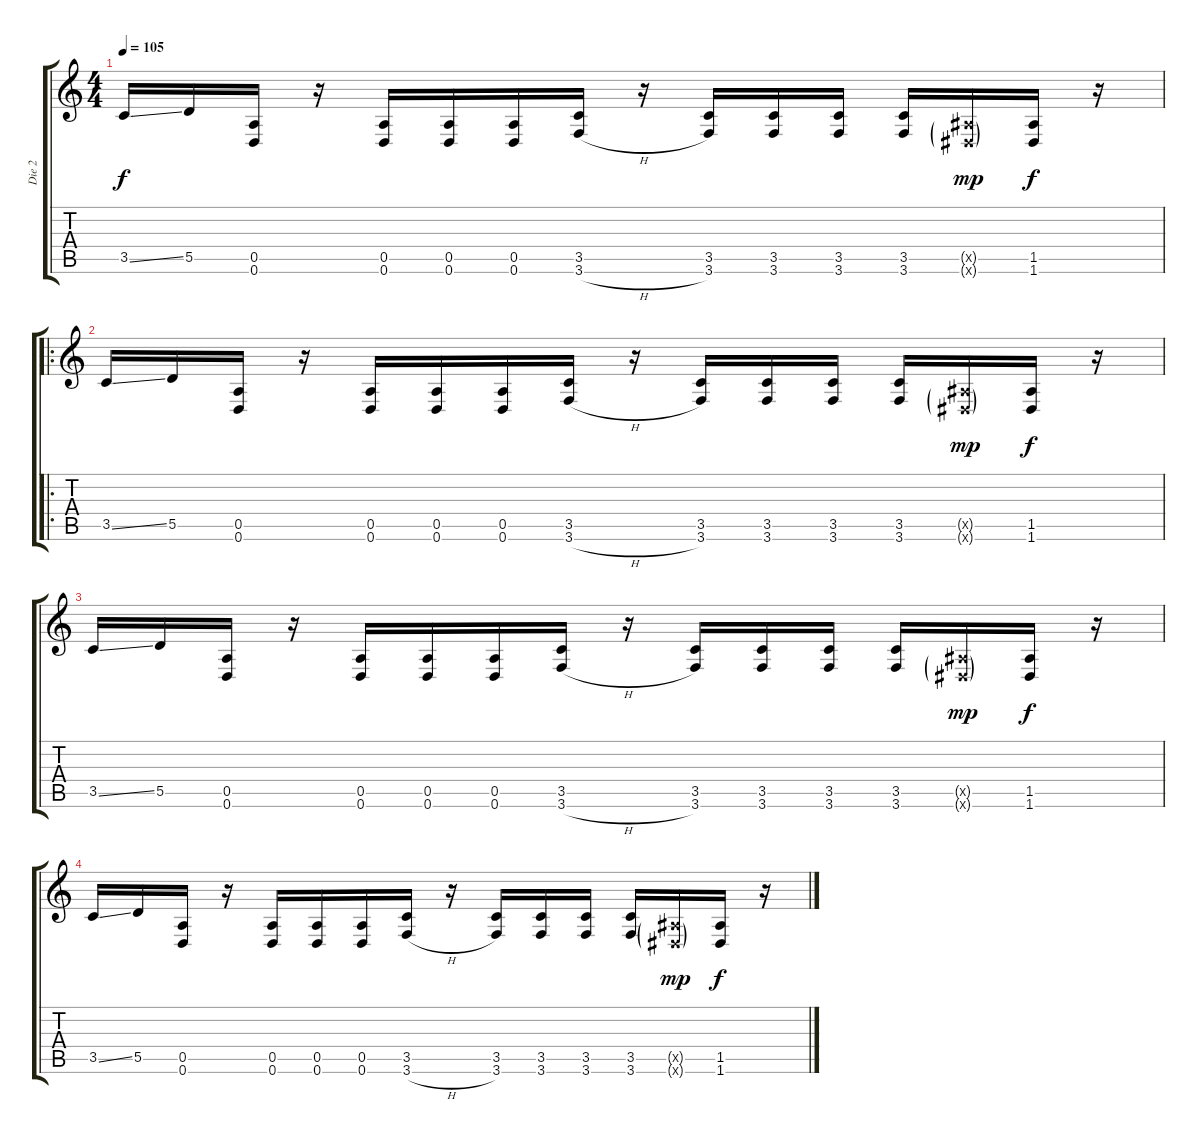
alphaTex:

\track ("Die 2" "Die 2") {instrument overdrivenguitar}
\staff {score tabs}
\tuning (E4 B3 G3 D3 A2 D2) {hide}
\ts (4 4)
\tempo 105
\clef g2
\ks c
3.5{ss}.16{dy f} 5.5.16 (0.5 0.6).16 r.16 (0.5 0.6).16 (0.5 0.6).16 (0.5 0.6).16 (3.5 3.6{h}).16 r.16 (3.5 3.6).16 (3.5 3.6).16 (3.5 3.6).16 (3.5 3.6).16 (1.5{g x} 1.6{g x}).16{dy mp} (1.5 1.6).16{dy f} r.16 |
\ro
3.5{ss}.16 5.5.16 (0.5 0.6).16 r.16 (0.5 0.6).16 (0.5 0.6).16 (0.5 0.6).16 (3.5 3.6{h}).16 r.16 (3.5 3.6).16 (3.5 3.6).16 (3.5 3.6).16 (3.5 3.6).16 (1.5{g x} 1.6{g x}).16{dy mp} (1.5 1.6).16{dy f} r.16 |
3.5{ss}.16 5.5.16 (0.5 0.6).16 r.16 (0.5 0.6).16 (0.5 0.6).16 (0.5 0.6).16 (3.5 3.6{h}).16 r.16 (3.5 3.6).16 (3.5 3.6).16 (3.5 3.6).16 (3.5 3.6).16 (1.5{g x} 1.6{g x}).16{dy mp} (1.5 1.6).16{dy f} r.16 |
3.5{ss}.16 5.5.16 (0.5 0.6).16 r.16 (0.5 0.6).16 (0.5 0.6).16 (0.5 0.6).16 (3.5 3.6{h}).16 r.16 (3.5 3.6).16 (3.5 3.6).16 (3.5 3.6).16 (3.5 3.6).16 (1.5{g x} 1.6{g x}).16{dy mp} (1.5 1.6).16{dy f} r.16
